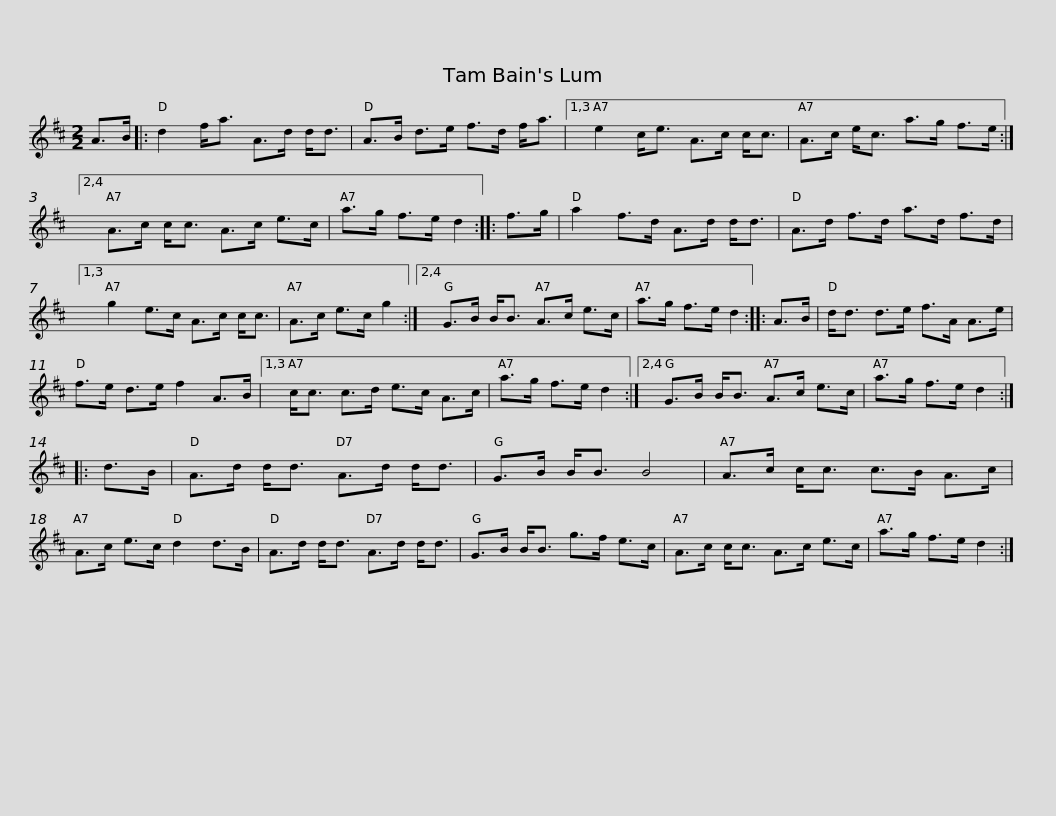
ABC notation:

X:1
L:1/8
M:2/2
I:linebreak $
K:D
V:1 treble
V:1
 A>B |: d2 f<a A>d d<d | A>B d>e f>d f<a |1,3 e2 c<e A>c c<c | A>c e<c a>g f>e :|2,4$ %5
 A>c c<c A>c e>c | a>g f>e d2 :: f>g | a2 f>d A>d d<d | A>d f>d a>d f>d |1,3$ %10
 g2 e>c A>c c<c | A>c e>c g2 :|2,4 G>B B<B A>c e>c | a>g f>e d2 :: A>B | %15
 d<d d>e f>A A>e |$ f>e d>e f2 A>B |1,3 c<c c>d e>c A>c | a>g f>e d2 :|2,4 G>B B<B A>c e>c | %20
 a>g f>e d2 :: d>B |$ A>d d<d A>d d<d | G>B B<B B4 | A>c c<c c>B A>c | %25
 A>c e>c d2 d>B | A>d d<d A>d d<d |$ G>B B<B g>f e>c | A>c c<c A>c e>c | a>g f>e d2 :| %30
